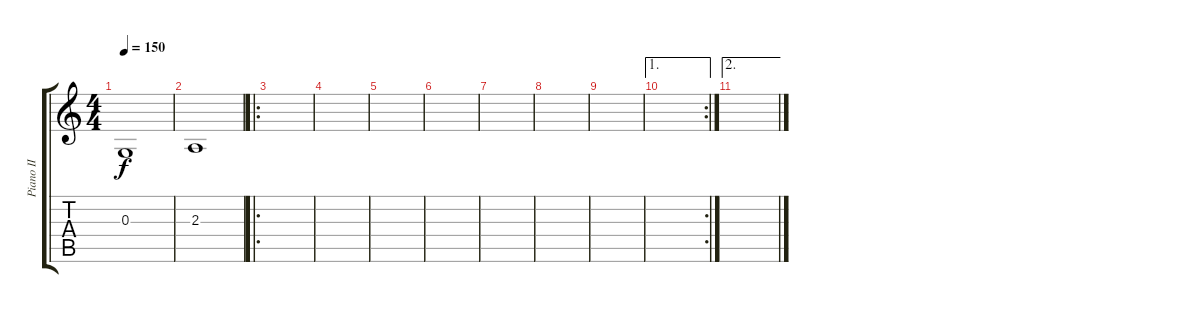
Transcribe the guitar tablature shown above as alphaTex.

\track ("Piano II" "Piano II") {instrument acousticgrandpiano}
\staff {score tabs}
\tuning (E4 B3 G3 D3 A2 E2) {hide}
\ts (4 4)
\tempo 150
\clef g2
\ks c
0.3.1{dy f instrument brasssection} |
2.3.1 |
\ro
|
|
|
|
|
|
|
\ae 1
\rc 2
|
\ae 2
